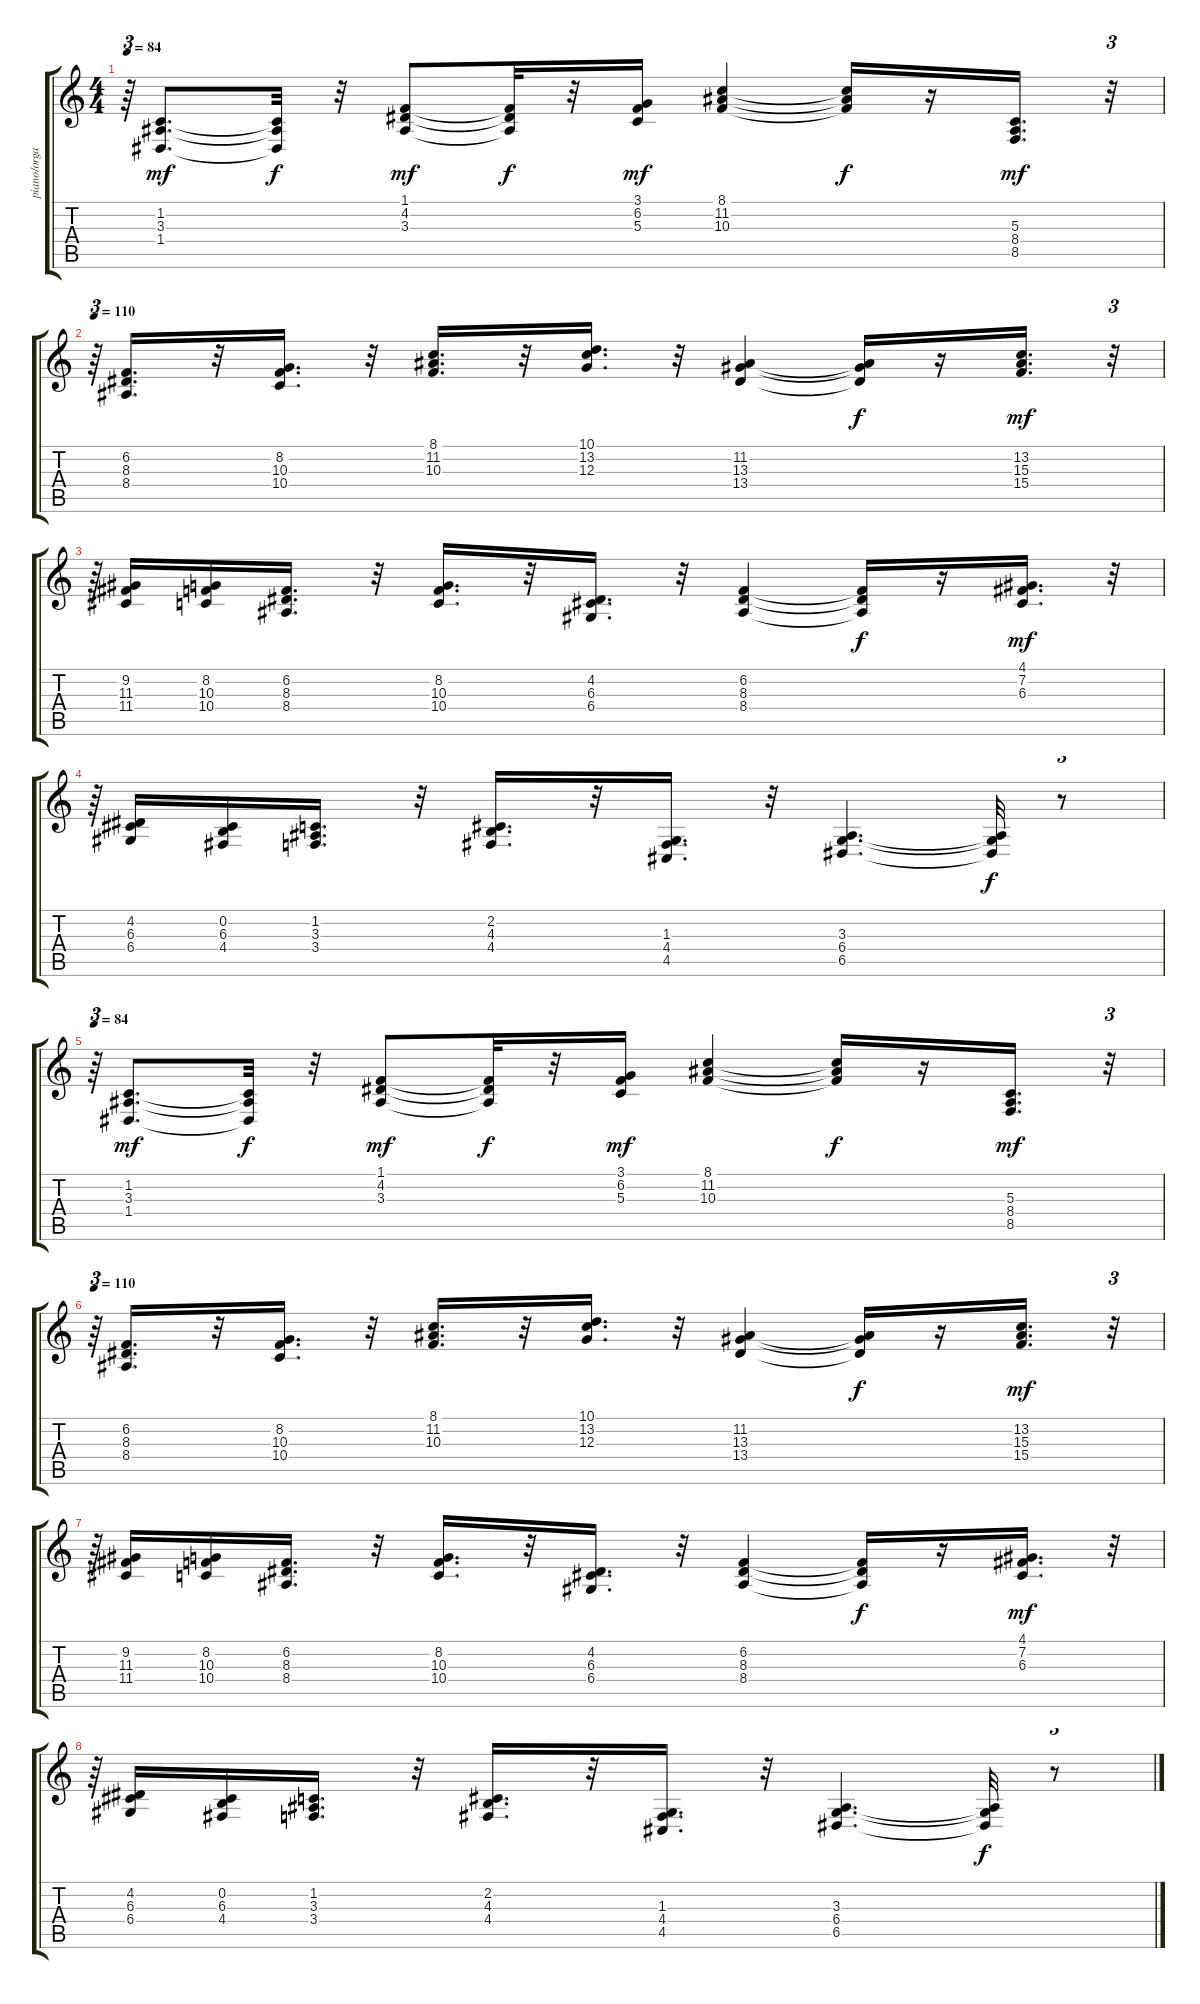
\track ("piano/organ/synths  " "piano/orga") {instrument brightacousticpiano}
\staff {score tabs}
\tuning (E4 B3 G3 D3 A2 E2) {hide}
\ts (4 4)
\tempo 84
\clef g2
\ks c
r.64{tu (3 2) dy f} (1.2 3.3 1.4).8{d dy mf volume 12 balance 0} (1.2{t} 3.3{t} 1.4{t}).32{dy f} r.32 (1.1 4.2 3.3).8{dy mf volume 11} (1.1{t} 4.2{t} 3.3{t}).32{dy f} r.32 (3.1 6.2 5.3).16{dy mf} (8.1 11.2 10.3).4 (8.1{t} 11.2{t} 10.3{t}).16{dy f} r.16 (5.3 8.4 8.5).16{d dy mf} r.32{tu (3 2)} |
\tempo 110
r.64{tu (3 2)} (6.2 8.3 8.4).16{d} r.32 (8.2 10.3 10.4).16{d} r.32 (8.1 11.2 10.3).16{d} r.32 (10.1 13.2 12.3).16{d} r.32 (11.2 13.3 13.4).4 (11.2{t} 13.3{t} 13.4{t}).16{dy f} r.16 (13.2 15.3 15.4).16{d dy mf} r.32{tu (3 2)} |
r.64{tu (3 2)} (9.2 11.3 11.4).16 (8.2 10.3 10.4).16 (6.2 8.3 8.4).16{d} r.32 (8.2 10.3 10.4).16{d} r.32 (4.2 6.3 6.4).16{d} r.32 (6.2 8.3 8.4).4 (6.2{t} 8.3{t} 8.4{t}).16{dy f} r.16 (4.1 7.2 6.3).16{d dy mf} r.32{tu (3 2)} |
r.64{tu (3 2)} (4.2 6.3 6.4).16 (0.2 6.3 4.4).16 (1.2 3.3 3.4).16{d} r.32 (2.2 4.3 4.4).16{d} r.32 (1.3 4.4 4.5).16{d} r.32 (3.3 6.4 6.5).4{d} (3.3{t} 6.4{t} 6.5{t}).32{dy f} r.8{tu (3 2)} |
\tempo 84
r.64{tu (3 2)} (1.2 3.3 1.4).8{d dy mf volume 12 balance 0} (1.2{t} 3.3{t} 1.4{t}).32{dy f} r.32 (1.1 4.2 3.3).8{dy mf volume 11} (1.1{t} 4.2{t} 3.3{t}).32{dy f} r.32 (3.1 6.2 5.3).16{dy mf} (8.1 11.2 10.3).4 (8.1{t} 11.2{t} 10.3{t}).16{dy f} r.16 (5.3 8.4 8.5).16{d dy mf} r.32{tu (3 2)} |
\tempo 110
r.64{tu (3 2)} (6.2 8.3 8.4).16{d} r.32 (8.2 10.3 10.4).16{d} r.32 (8.1 11.2 10.3).16{d} r.32 (10.1 13.2 12.3).16{d} r.32 (11.2 13.3 13.4).4 (11.2{t} 13.3{t} 13.4{t}).16{dy f} r.16 (13.2 15.3 15.4).16{d dy mf} r.32{tu (3 2)} |
r.64{tu (3 2)} (9.2 11.3 11.4).16 (8.2 10.3 10.4).16 (6.2 8.3 8.4).16{d} r.32 (8.2 10.3 10.4).16{d} r.32 (4.2 6.3 6.4).16{d} r.32 (6.2 8.3 8.4).4 (6.2{t} 8.3{t} 8.4{t}).16{dy f} r.16 (4.1 7.2 6.3).16{d dy mf} r.32{tu (3 2)} |
r.64{tu (3 2)} (4.2 6.3 6.4).16 (0.2 6.3 4.4).16 (1.2 3.3 3.4).16{d} r.32 (2.2 4.3 4.4).16{d} r.32 (1.3 4.4 4.5).16{d} r.32 (3.3 6.4 6.5).4{d} (3.3{t} 6.4{t} 6.5{t}).32{dy f} r.8{tu (3 2)}
